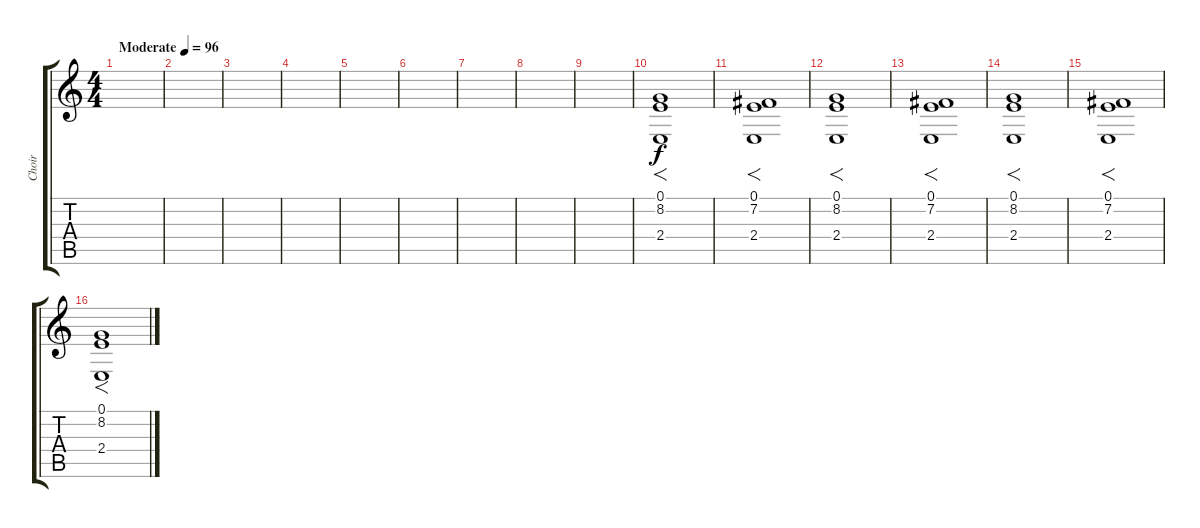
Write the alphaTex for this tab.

\track ("Choir" "Choir") {instrument choiraahs}
\staff {score tabs}
\tuning (E4 B3 G3 D3 A2 E2) {hide}
\ts (4 4)
\tempo (96 "Moderate")
\clef g2
\ks c
|
|
|
|
|
|
|
|
|
(0.1 8.2 2.4).1{f} |
(0.1 7.2 2.4).1{f} |
(0.1 8.2 2.4).1{f} |
(0.1 7.2 2.4).1{f} |
(0.1 8.2 2.4).1{f} |
(0.1 7.2 2.4).1{f} |
(0.1 8.2 2.4).1{f}
